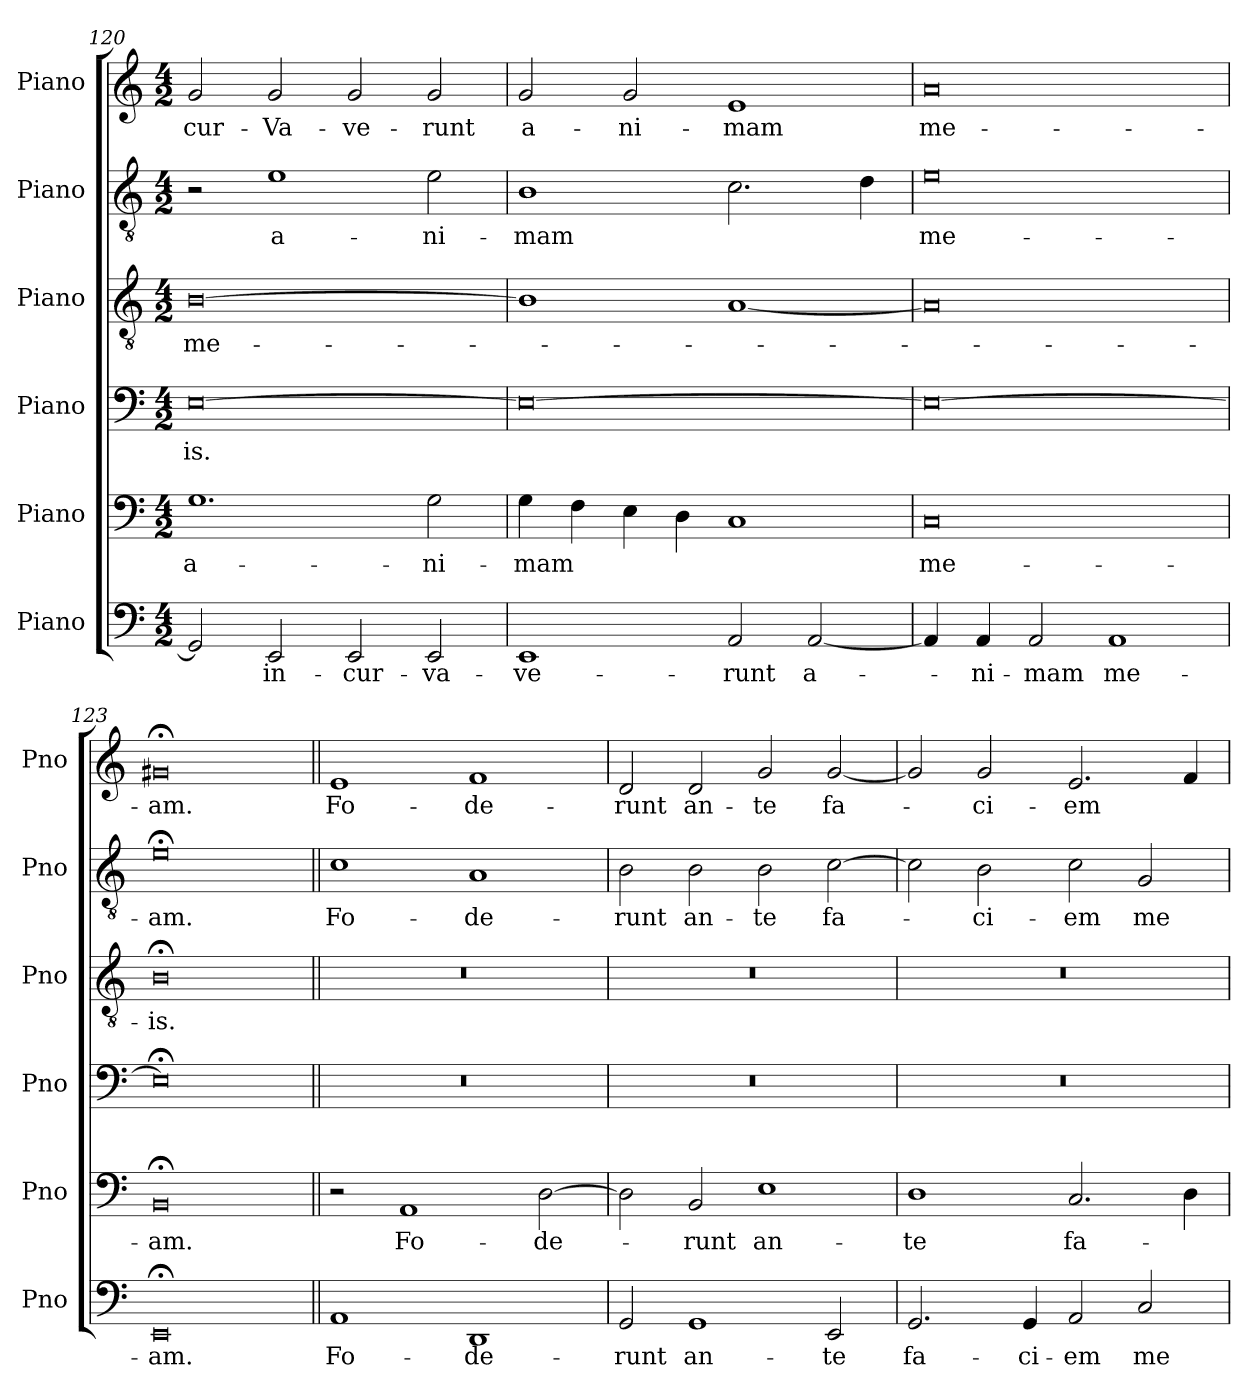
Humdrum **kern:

**kern	**text	**kern	**text	**kern	**text	**kern	**text	**kern	**text	**kern	**text
*part6	*part6	*part5	*part5	*part4	*part4	*part3	*part3	*part2	*part2	*part1	*part1
*staff6	*staff6	*staff5	*staff5	*staff4	*staff4	*staff3	*staff3	*staff2	*staff2	*staff1	*staff1
*I"Piano	*	*I"Piano	*	*I"Piano	*	*I"Piano	*	*I"Piano	*	*I"Piano	*
*I'Pno	*	*I'Pno	*	*I'Pno	*	*I'Pno	*	*I'Pno	*	*I'Pno	*
*clefF4	*	*clefF4	*	*clefF4	*	*clefGv2	*	*clefGv2	*	*clefG2	*
*k[]	*	*k[]	*	*k[]	*	*k[]	*	*k[]	*	*k[]	*
*M4/2	*	*M4/2	*	*M4/2	*	*M4/2	*	*M4/2	*	*M4/2	*
=120	=120	=120	=120	=120	=120	=120	=120	=120	=120	=120	=120
!	!	!	!LO:LY:b	!	!LO:LY:b	!	!LO:LY:b	!	!	!	!LO:LY:b
2GG/]	.	1.G	a­-	[0E	-is.	[0B	me-	2r	.	2g/	-cur­-
!	!LO:LY:b	!	!	!	!	!	!	!	!LO:LY:b	!	!LO:LY:b
2EE/	in­-	.	.	.	.	.	.	1e	a-	2g/	-Va­-
!	!LO:LY:b	!	!	!	!	!	!	!	!	!	!LO:LY:b
2EE/	-cur­-	.	.	.	.	.	.	.	.	2g/	-ve-
!	!LO:LY:b	!	!LO:LY:b	!	!	!	!	!	!LO:LY:b	!	!LO:LY:b
2EE/	-va-	2G\	-ni­-	.	.	.	.	2e\	-ni­-	2g/	-runt
!!LO:LB:g=z
=121	=121	=121	=121	=121	=121	=121	=121	=121	=121	=121	=121
!	!LO:LY:b	!	!LO:LY:b	!	!	!	!	!	!LO:LY:b	!	!LO:LY:b
1EE	-ve­-	4G\	-mam	0E_	.	1B]	.	1B	-mam	2g/	a-
.	.	4F\	.	.	.	.	.	.	.	.	.
!	!	!	!	!	!	!	!	!	!	!	!LO:LY:b
.	.	4E\	.	.	.	.	.	.	.	2g/	-ni­-
.	.	4D\	.	.	.	.	.	.	.	.	.
!	!LO:LY:b	!	!	!	!	!	!	!	!	!	!LO:LY:b
2AA/	-runt	1C	.	.	.	[1A	.	2.c\	.	1e	-mam
!	!LO:LY:b	!	!	!	!	!	!	!	!	!	!
[2AA/	a­-	.	.	.	.	.	.	.	.	.	.
.	.	.	.	.	.	.	.	4d\	.	.	.
=122	=122	=122	=122	=122	=122	=122	=122	=122	=122	=122	=122
!	!	!	!LO:LY:b	!	!	!	!	!	!LO:LY:b	!	!LO:LY:b
4AA/]	.	0C	me­-	0E_	.	0A]	.	0e	me­-	0a	me-
!	!LO:LY:b	!	!	!	!	!	!	!	!	!	!
4AA/	-ni-	.	.	.	.	.	.	.	.	.	.
!	!LO:LY:b	!	!	!	!	!	!	!	!	!	!
2AA/	-mam	.	.	.	.	.	.	.	.	.	.
!	!LO:LY:b	!	!	!	!	!	!	!	!	!	!
1AA	me-	.	.	.	.	.	.	.	.	.	.
=123	=123	=123	=123	=123	=123	=123	=123	=123	=123	=123	=123
!	!LO:LY:b	!	!LO:LY:b	!	!	!	!LO:LY:b	!	!LO:LY:b	!	!LO:LY:b
0EE;<	-am.	0BB;<	-am.	0E;<]	.	0B;<	-is.	0e;<	-am.	0g#X;<	-am.
=124||	=124||	=124||	=124||	=124||	=124||	=124||	=124||	=124||	=124||	=124||	=124||
!	!LO:LY:b	!	!	!	!	!	!	!	!LO:LY:b	!	!LO:LY:b
1AA	Fo-	2r	.	0r	.	0r	.	1c	Fo­-	1e	Fo­-
!	!	!	!LO:LY:b	!	!	!	!	!	!	!	!
.	.	1AA	Fo­-	.	.	.	.	.	.	.	.
!	!LO:LY:b	!	!	!	!	!	!	!	!LO:LY:b	!	!LO:LY:b
1DD	-de­-	.	.	.	.	.	.	1A	-de­-	1f	-de-
!	!	!	!LO:LY:b	!	!	!	!	!	!	!	!
.	.	[2D\	-de­-	.	.	.	.	.	.	.	.
=125	=125	=125	=125	=125	=125	=125	=125	=125	=125	=125	=125
!	!LO:LY:b	!	!	!	!	!	!	!	!LO:LY:b	!	!LO:LY:b
2GG/	-runt	2D\]	.	0r	.	0r	.	2B\	-runt	2d/	-runt
!	!LO:LY:b	!	!LO:LY:b	!	!	!	!	!	!LO:LY:b	!	!LO:LY:b
1GG	an­-	2BB/	-runt	.	.	.	.	2B\	an-	2d/	an-
!	!	!	!LO:LY:b	!	!	!	!	!	!LO:LY:b	!	!LO:LY:b
.	.	1E	an-	.	.	.	.	2B\	-te	2g/	-te
!	!LO:LY:b	!	!	!	!	!	!	!	!LO:LY:b	!	!LO:LY:b
2EE/	-te	.	.	.	.	.	.	[2c\	fa-	[2g/	fa-
=126	=126	=126	=126	=126	=126	=126	=126	=126	=126	=126	=126
!	!LO:LY:b	!	!LO:LY:b	!	!	!	!	!	!	!	!
2.GG/	fa­-	1D	-te	0r	.	0r	.	2c\]	.	2g/]	.
!	!	!	!	!	!	!	!	!	!LO:LY:b	!	!LO:LY:b
.	.	.	.	.	.	.	.	2B\	-ci­-	2g/	-ci­-
!	!LO:LY:b	!	!	!	!	!	!	!	!	!	!
4GG/	-ci-	.	.	.	.	.	.	.	.	.	.
!	!LO:LY:b	!	!LO:LY:b	!	!	!	!	!	!LO:LY:b	!	!LO:LY:b
2AA/	-em	2.C/	fa­-	.	.	.	.	2c\	-em	2.e/	-em
!	!LO:LY:b	!	!	!	!	!	!	!	!LO:LY:b	!	!
2C/	me­-	.	.	.	.	.	.	2G/	me-	.	.
.	.	4D\	.	.	.	.	.	.	.	4f/	.
=	=	=	=	=	=	=	=	=	=	=	=
*-	*-	*-	*-	*-	*-	*-	*-	*-	*-	*-	*-
